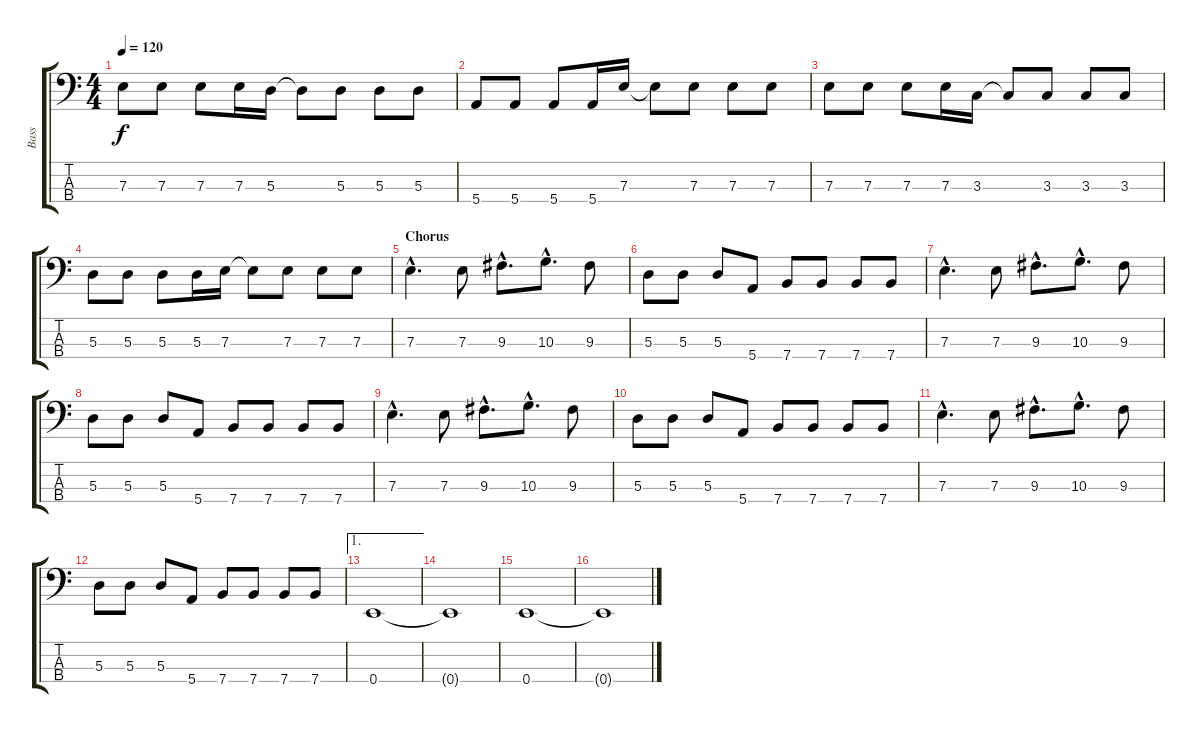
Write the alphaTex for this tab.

\track ("Bass" "Bass") {instrument electricbasspick}
\staff {score tabs}
\tuning (G2 D2 A1 E1) {hide}
\ts (4 4)
\tempo 120
\clef f4
\ks c
7.3.8{dy f} 7.3.8 7.3.8 7.3.16 5.3.16 5.3{t}.8 5.3.8 5.3.8 5.3.8 |
5.4.8 5.4.8 5.4.8 5.4.16 7.3.16 7.3{t}.8 7.3.8 7.3.8 7.3.8 |
7.3.8 7.3.8 7.3.8 7.3.16 3.3.16 3.3{t}.8 3.3.8 3.3.8 3.3.8 |
5.3.8 5.3.8 5.3.8 5.3.16 7.3.16 7.3{t}.8 7.3.8 7.3.8 7.3.8 |
\section ("" "Chorus")
7.3{hac}.4{d} 7.3.8 9.3{hac}.8{d} 10.3{hac}.8{d} 9.3.8 |
5.3.8 5.3.8 5.3.8 5.4.8 7.4.8 7.4.8 7.4.8 7.4.8 |
7.3{hac}.4{d} 7.3.8 9.3{hac}.8{d} 10.3{hac}.8{d} 9.3.8 |
5.3.8 5.3.8 5.3.8 5.4.8 7.4.8 7.4.8 7.4.8 7.4.8 |
7.3{hac}.4{d} 7.3.8 9.3{hac}.8{d} 10.3{hac}.8{d} 9.3.8 |
5.3.8 5.3.8 5.3.8 5.4.8 7.4.8 7.4.8 7.4.8 7.4.8 |
7.3{hac}.4{d} 7.3.8 9.3{hac}.8{d} 10.3{hac}.8{d} 9.3.8 |
5.3.8 5.3.8 5.3.8 5.4.8 7.4.8 7.4.8 7.4.8 7.4.8 |
\ae 1
0.4.1 |
0.4{t}.1 |
0.4.1 |
0.4{t}.1
